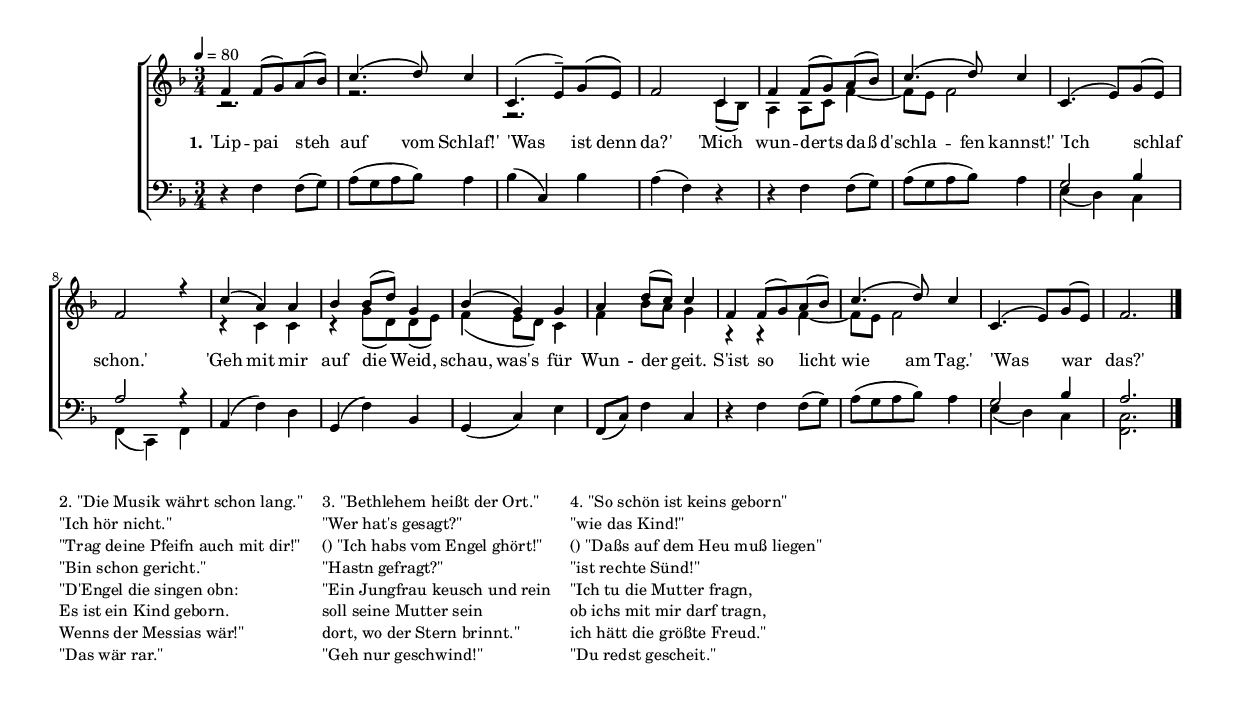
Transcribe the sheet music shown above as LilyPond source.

\version "2.24.3"
\include "global.ly"

\paper {
  system-system-spacing =
    #'((basic-distance . 15) 
       (minimum-distance . 10)
       (padding . 2)
       (stretchability . 60)) % defaults: 12, 8, 1, 60
}

KeyandTime = {
  \time 3/4
  %Tonart
  \key f \major
  \tempo 4 = 80
}

Melodie = \relative c'' {
  \voiceOne 
  \set Staff.midiInstrument = #"choir aahs"
  f,4 f8( g) a( b) c4.\( d8\) c4 c,4.( e8--) g\( e\) f2
  c4 f f8( g) a( b) c4.\( d8\) c4 c,4.( e8) g( e) f2 r4
  c'4\( a\) a b b8( d) g,4 b\( g\) g a d8( c) c4
  f, f8( g) a( b) c4.\( d8\) c4 c,4.( e8) g( e) f2.
  \bar "|."
}

Alt = \relative c' {
  \voiceTwo
  r2. r2. r2. s2 c8( b) a4 a8 c f4~ f8 e f2 s2. s2.
  r4 c c r4 g'8( d) d( e) f4( e8 d) c4 f b8 a g4 r4 r4 f~ f8 e f2 s2. s2.  
}

BassEins = \relative c {
  r4 f f8( g) a( g a b) a4 b( c,) b' a( f) r4 r4
  f f8( g) a( g a b) a4 <<
    { \voiceThree g2 b4 a2 r4 }
    \new Voice {
      \voiceFour
      \relative c { e4( d) c f,( c) f}
    }
  >>
  \oneVoice
  a,4( f') d g,( f') b, g( c) e f,8( c') f4 c r4 f f8( g) a( g a b) a4 <<
    { \voiceThree g2 b4 a2.}
    \new Voice {
      \voiceFour
      \relative c { e4( d) c <c f,>2. }
    }
  >> 
  \bar "|." 
}

%TODO Rollenverteilung
ersteStrophe = \lyricmode {
  \set stanza = "1."
  'Lip -- pai steh auf vom Schlaf!' 'Was ist denn da?'
  'Mich wun -- derts daß d'schla -- fen kannst!' 'Ich schlaf schon.'
  'Geh mit mir auf die Weid, schau, was's für Wun -- der geit.
  S'ist so licht wie am Tag.' 'Was war das?'
}

zweiteStrophe = "2. \"Die Musik währt schon lang.\"

\"Ich hör nicht.\"

\"Trag deine Pfeifn auch mit dir!\"

\"Bin schon gericht.\"

\"D'Engel die singen obn:

Es ist ein Kind geborn.

Wenns der Messias wär!\"

\"Das wär rar.\""


dritteStrophe = "3. \"Bethlehem heißt der Ort.\"

\"Wer hat's gesagt?\"

() \"Ich habs vom Engel ghört!\"

\"Hastn gefragt?\"

\"Ein Jungfrau keusch und rein

soll seine Mutter sein

dort, wo der Stern brinnt.\"

\"Geh nur geschwind!\""

vierteStrophe = "4. \"So schön ist keins geborn\"

\"wie das Kind!\"

() \"Daßs auf dem Heu muß liegen\"

\"ist rechte Sünd!\"

\"Ich tu die Mutter fragn,

ob ichs mit mir darf tragn,

ich hätt die größte Freud.\"

\"Du redst gescheit.\""

\bookpart {
  \score {

    \new ChoirStaff <<
      \new Staff = "firstStaff"
      <<
        \new Voice = "Melodie" {
          \KeyandTime
          \Melodie
        }
        \new Lyrics = "Text" \with { alignBelowContext = "firstStaff" } {
          \lyricsto "Melodie" { \ersteStrophe }
        }
        \new Voice = "Alt" {
          \Alt
        }
      >>
      \new Staff = "secondStaff"
      <<
        \clef "bass"
        \new Voice = "BassEins" {
          \KeyandTime
          \BassEins
        }
      >>
    >>
    \layout{}
    \midi {}
  }
  \markup { 
    \vspace #2
    \wordwrap-string \zweiteStrophe
    \hspace #2
    \wordwrap-string \dritteStrophe
    \hspace #2
    \wordwrap-string \vierteStrophe
  }
}  